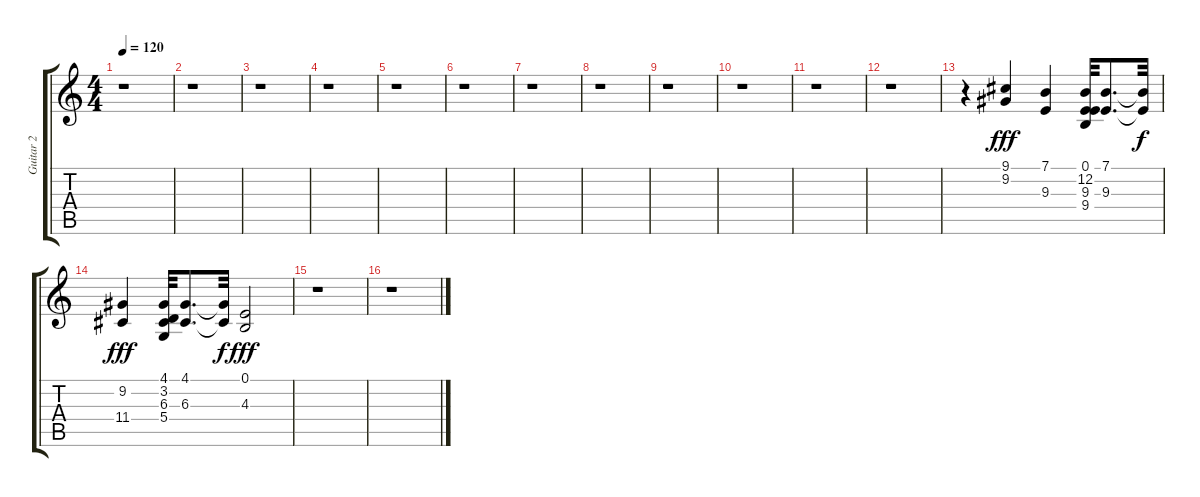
\track ("Guitar 2" "Guitar 2") {instrument tremolostrings}
\staff {score tabs}
\tuning (E4 B3 G3 D3 A2 E2) {hide}
\ts (4 4)
\tempo 120
\clef g2
\ks c
r.1{dy fff} |
r.1 |
r.1 |
r.1 |
r.1 |
r.1 |
r.1 |
r.1 |
r.1 |
r.1 |
r.1 |
r.1 |
r.4 (9.1 9.2).4{balance 8 instrument acousticguitarsteel} (7.1 9.3).4 (0.1 12.2 9.3 9.4).32 (7.1 9.3).8{d} (7.1{t} 9.3{t}).32{dy f} |
(9.2 11.4).4{dy fff} (4.1 3.2 6.3 5.4).32 (4.1 6.3).8{d} (4.1{t} 6.3{t}).32{dy f} (0.1 4.3).2{dy fff} |
r.1 |
r.1
